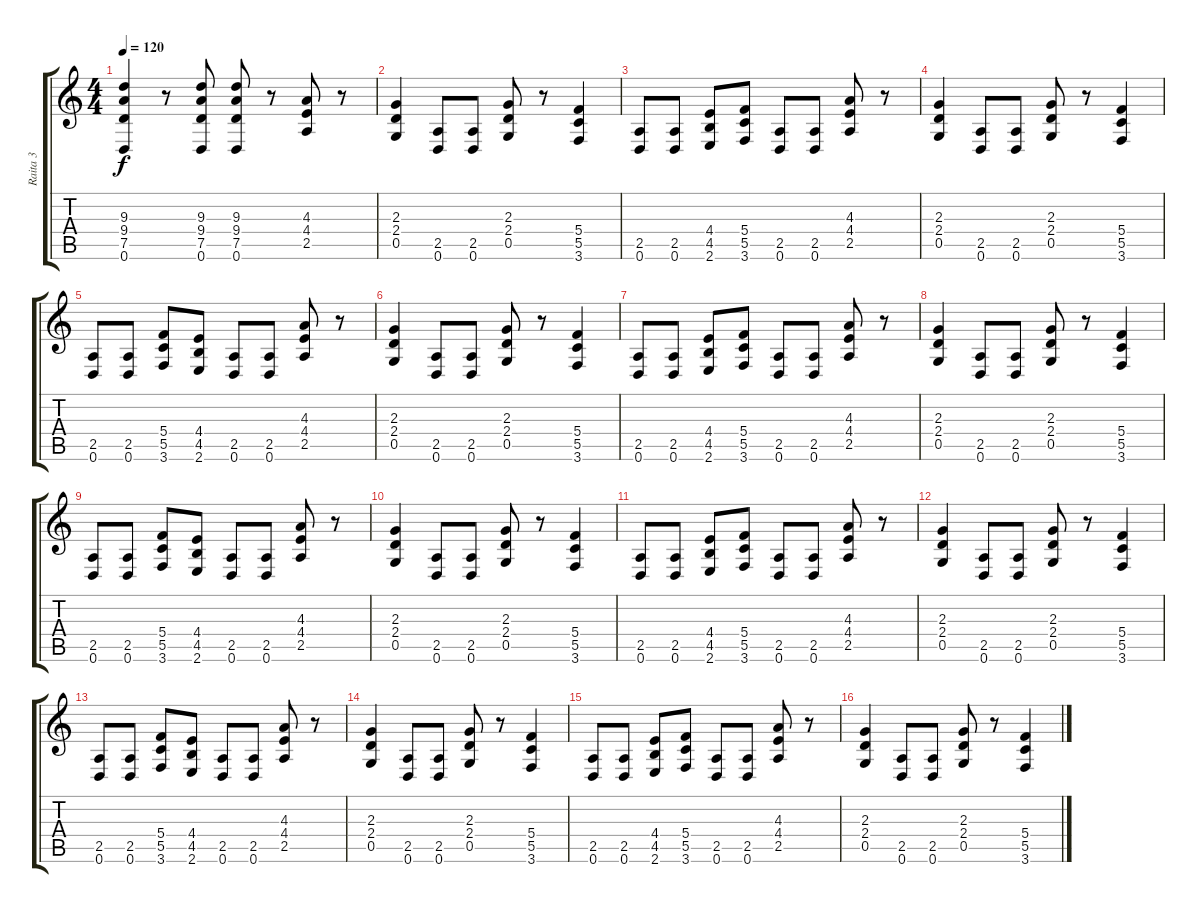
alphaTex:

\track ("Raita 3" "Raita 3") {instrument distortionguitar}
\staff {score tabs}
\tuning (D4 A3 F3 C3 G2 D2) {hide}
\ts (4 4)
\tempo 120
\clef g2
\ks c
(9.3 9.4 7.5 0.6).4{dy f} r.8 (9.3 9.4 7.5 0.6).8 (9.3 9.4 7.5 0.6).8 r.8 (4.3 4.4 2.5).8 r.8 |
(2.3 2.4 0.5).4 (2.5 0.6).8 (2.5 0.6).8 (2.3 2.4 0.5).8 r.8 (5.4 5.5 3.6).4 |
(2.5 0.6).8 (2.5 0.6).8 (4.4 4.5 2.6).8 (5.4 5.5 3.6).8 (2.5 0.6).8 (2.5 0.6).8 (4.3 4.4 2.5).8 r.8 |
(2.3 2.4 0.5).4 (2.5 0.6).8 (2.5 0.6).8 (2.3 2.4 0.5).8 r.8 (5.4 5.5 3.6).4 |
(2.5 0.6).8 (2.5 0.6).8 (5.4 5.5 3.6).8 (4.4 4.5 2.6).8 (2.5 0.6).8 (2.5 0.6).8 (4.3 4.4 2.5).8 r.8 |
(2.3 2.4 0.5).4 (2.5 0.6).8 (2.5 0.6).8 (2.3 2.4 0.5).8 r.8 (5.4 5.5 3.6).4 |
(2.5 0.6).8 (2.5 0.6).8 (4.4 4.5 2.6).8 (5.4 5.5 3.6).8 (2.5 0.6).8 (2.5 0.6).8 (4.3 4.4 2.5).8 r.8 |
(2.3 2.4 0.5).4 (2.5 0.6).8 (2.5 0.6).8 (2.3 2.4 0.5).8 r.8 (5.4 5.5 3.6).4 |
(2.5 0.6).8 (2.5 0.6).8 (5.4 5.5 3.6).8 (4.4 4.5 2.6).8 (2.5 0.6).8 (2.5 0.6).8 (4.3 4.4 2.5).8 r.8 |
(2.3 2.4 0.5).4 (2.5 0.6).8 (2.5 0.6).8 (2.3 2.4 0.5).8 r.8 (5.4 5.5 3.6).4 |
(2.5 0.6).8 (2.5 0.6).8 (4.4 4.5 2.6).8 (5.4 5.5 3.6).8 (2.5 0.6).8 (2.5 0.6).8 (4.3 4.4 2.5).8 r.8 |
(2.3 2.4 0.5).4 (2.5 0.6).8 (2.5 0.6).8 (2.3 2.4 0.5).8 r.8 (5.4 5.5 3.6).4 |
(2.5 0.6).8 (2.5 0.6).8 (5.4 5.5 3.6).8 (4.4 4.5 2.6).8 (2.5 0.6).8 (2.5 0.6).8 (4.3 4.4 2.5).8 r.8 |
(2.3 2.4 0.5).4 (2.5 0.6).8 (2.5 0.6).8 (2.3 2.4 0.5).8 r.8 (5.4 5.5 3.6).4 |
(2.5 0.6).8 (2.5 0.6).8 (4.4 4.5 2.6).8 (5.4 5.5 3.6).8 (2.5 0.6).8 (2.5 0.6).8 (4.3 4.4 2.5).8 r.8 |
(2.3 2.4 0.5).4 (2.5 0.6).8 (2.5 0.6).8 (2.3 2.4 0.5).8 r.8 (5.4 5.5 3.6).4
